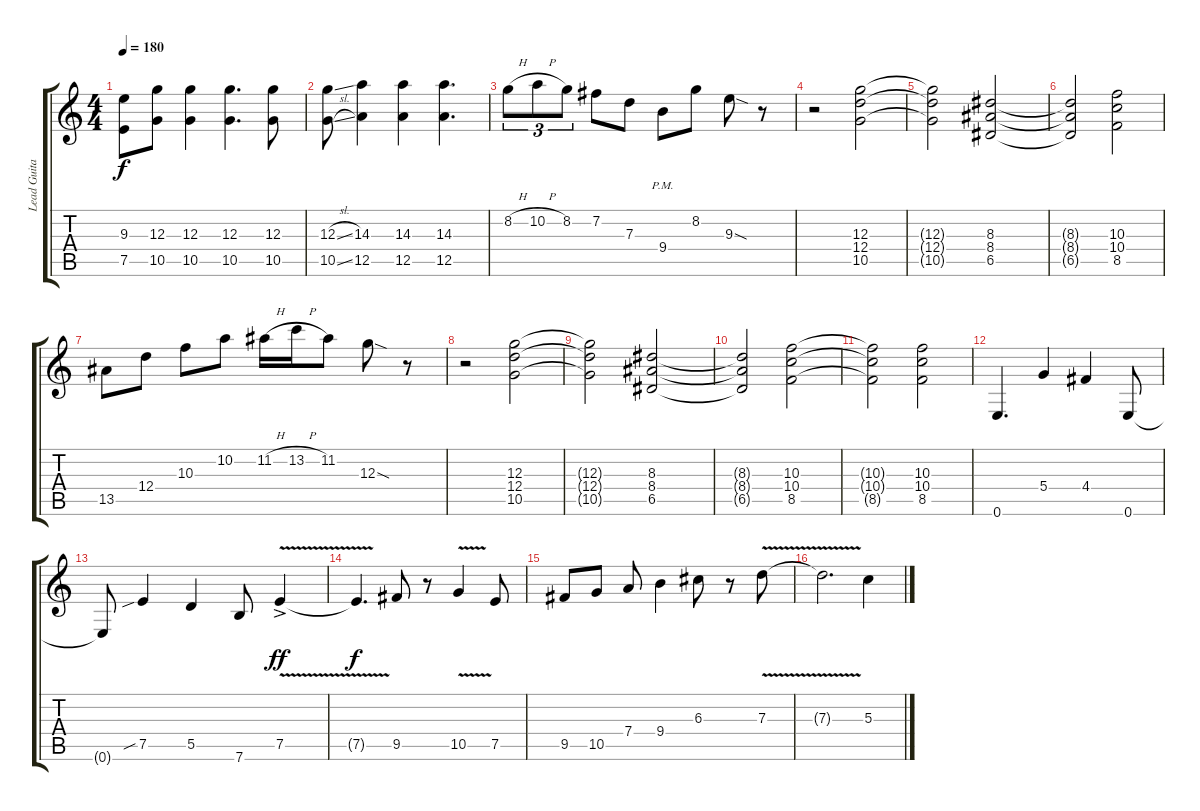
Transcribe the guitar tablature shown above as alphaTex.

\track ("Lead Guitar" "Lead Guita") {instrument distortionguitar}
\staff {score tabs}
\tuning (E4 B3 G3 D3 A2 E2) {hide}
\ts (4 4)
\tempo 180
\clef g2
\ks c
(9.3{t} 7.5{t}).8{dy f} (12.3 10.5).8 (12.3 10.5).4 (12.3 10.5).4{d} (12.3 10.5).8 |
(12.3{sl} 10.5{sl}).8 (14.3 12.5).4 (14.3 12.5).4 (14.3 12.5).4{d} |
8.2{h}.8{tu (3 2)} 10.2{h}.8{tu (3 2)} 8.2.8{tu (3 2)} 7.2.8 7.3.8 9.4{pm}.8 8.2.8 9.3{sod}.8 r.8 |
r.2 (12.3 12.4 10.5).2 |
(12.3{t} 12.4{t} 10.5{t}).2 (8.3 8.4 6.5).2 |
(8.3{t} 8.4{t} 6.5{t}).2 (10.3 10.4 8.5).2 |
13.5.8 12.4.8 10.3.8 10.2.8 11.2{h}.16 13.2{h}.16 11.2.8 12.3{sod}.8 r.8 |
r.2 (12.3 12.4 10.5).2 |
(12.3{t} 12.4{t} 10.5{t}).2 (8.3 8.4 6.5).2 |
(8.3{t} 8.4{t} 6.5{t}).2 (10.3 10.4 8.5).2 |
(10.3{t} 10.4{t} 8.5{t}).2 (10.3 10.4 8.5).2 |
0.6.4{d} 5.4.4 4.4.4 0.6.8 |
0.6{t}.8 7.5{sib}.4 5.5.4 7.6.8 7.5{v ac}.4{dy ff} |
7.5{t}.4{d dy f} 9.5.8 r.8 10.5{v}.4 7.5.8 |
9.5.8 10.5.8 7.4.8 9.4.4 6.3.8 r.8 7.3{v}.8 |
7.3{t}.2{d} 5.3.4
